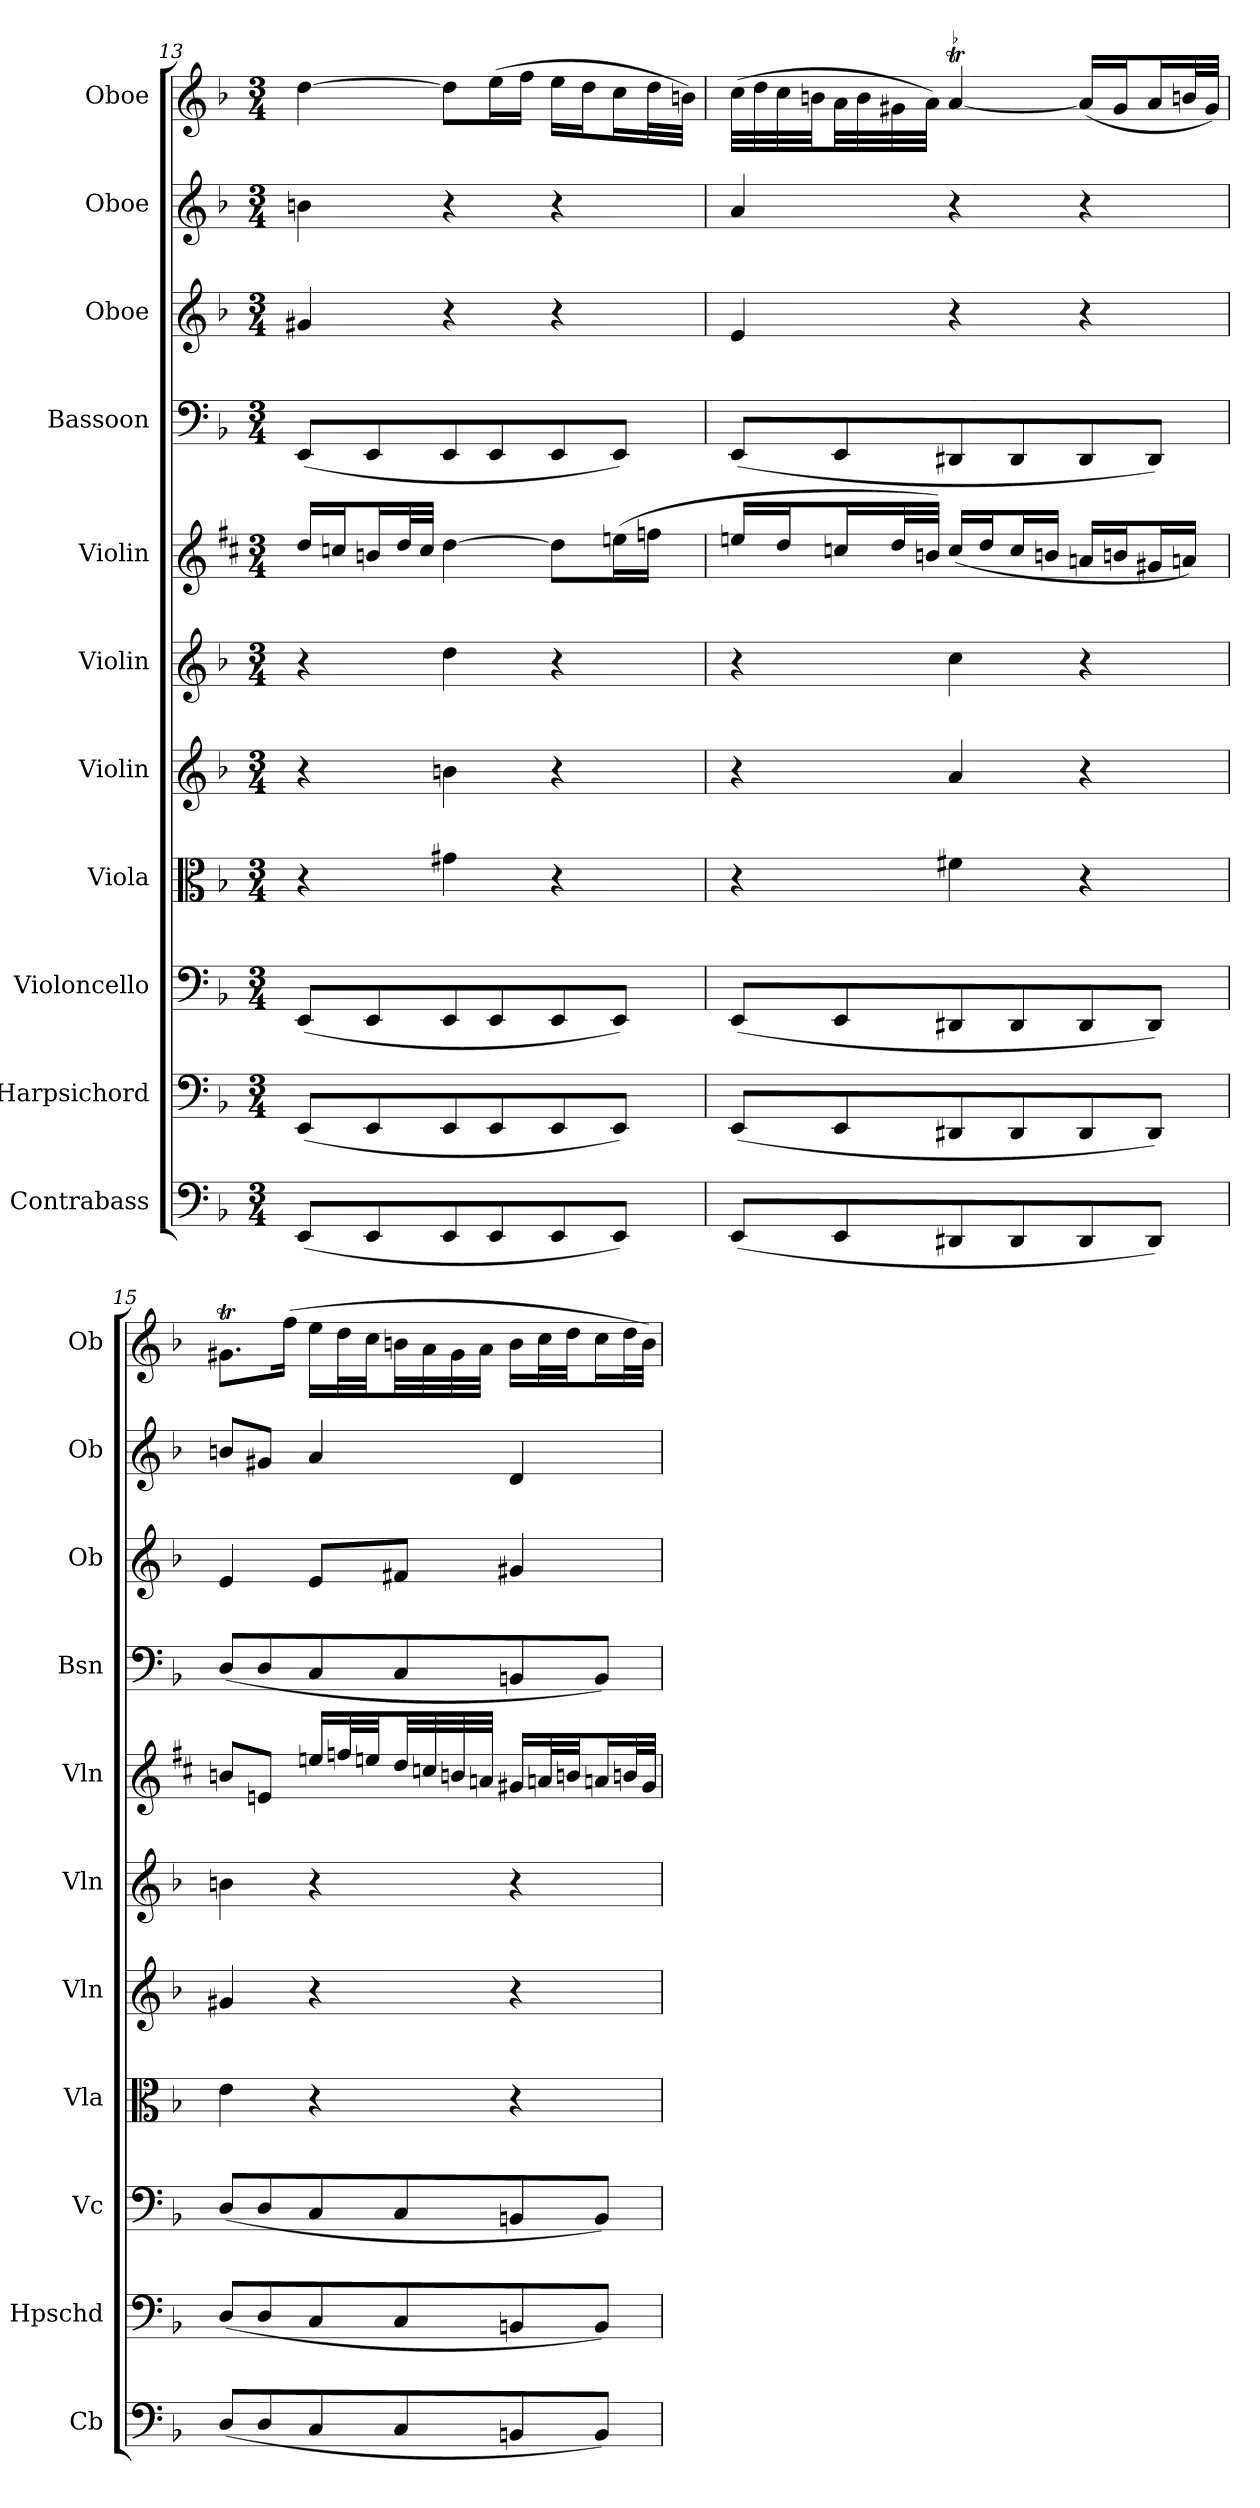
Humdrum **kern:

**kern	**kern	**kern	**kern	**kern	**kern	**kern	**kern	**kern	**kern	**kern
*part11	*part10	*part9	*part8	*part7	*part6	*part5	*part4	*part3	*part2	*part1
*staff11	*staff10	*staff9	*staff8	*staff7	*staff6	*staff5	*staff4	*staff3	*staff2	*staff1
*I"Contrabass	*I"Harpsichord	*I"Violoncello	*I"Viola	*I"Violin	*I"Violin	*I"Violin	*I"Bassoon	*I"Oboe	*I"Oboe	*I"Oboe
*I'Cb	*I'Hpschd	*I'Vc	*I'Vla	*I'Vln	*I'Vln	*I'Vln	*I'Bsn	*I'Ob	*I'Ob	*I'Ob
*clefF4	*clefF4	*clefF4	*clefC3	*clefG2	*clefG2	*clefG2	*clefF4	*clefG2	*clefG2	*clefG2
*ITrd7c12	*	*	*	*	*	*	*	*	*	*
*k[b-]	*k[b-]	*k[b-]	*k[b-]	*k[b-]	*k[b-]	*k[f#c#]	*k[b-]	*k[b-]	*k[b-]	*k[b-]
*d:	*d:	*d:	*d:	*d:	*d:	*b:	*d:	*d:	*d:	*d:
*M3/4	*M3/4	*M3/4	*M3/4	*M3/4	*M3/4	*M3/4	*M3/4	*M3/4	*M3/4	*M3/4
=13	=13	=13	=13	=13	=13	=13	=13	=13	=13	=13
(8EEE/L	(8EE/L	(8EE/L	4r	4r	4r	16dd/LL	(8EE/L	4g#X/	4bn\	[4dd\
.	.	.	.	.	.	16ccn/J	.	.	.	.
8EEE/	8EE/	8EE/	.	.	.	16bn/L	8EE/	.	.	.
.	.	.	.	.	.	32dd/L	.	.	.	.
.	.	.	.	.	.	32cc/JJJ	.	.	.	.
8EEE/	8EE/	8EE/	4g#X\	4bn\	4dd\	[4dd\	8EE/	4r	4r	8dd\L]
8EEE/	8EE/	8EE/	.	.	.	.	8EE/	.	.	(16ee\L
.	.	.	.	.	.	.	.	.	.	16ff\JJ
8EEE/	8EE/	8EE/	4r	4r	4r	8dd\L]	8EE/	4r	4r	16ee\LL
.	.	.	.	.	.	.	.	.	.	16dd\J
8EEE/J)	8EE/J)	8EE/J)	.	.	.	(16een\L	8EE/J)	.	.	16cc\L
.	.	.	.	.	.	16ffn\JJ	.	.	.	32dd\L
.	.	.	.	.	.	.	.	.	.	32bn\JJJ)
=14	=14	=14	=14	=14	=14	=14	=14	=14	=14	=14
(8EEE/L	(8EE/L	(8EE/L	4r	4r	4r	16een/LL	(8EE/L	4e/	4a/	(32cc\LLL
.	.	.	.	.	.	.	.	.	.	32dd\
.	.	.	.	.	.	16dd/J	.	.	.	32cc\
.	.	.	.	.	.	.	.	.	.	32bn\JJ
8EEE/	8EE/	8EE/	.	.	.	16ccn/L	8EE/	.	.	32a\LL
.	.	.	.	.	.	.	.	.	.	32b\
.	.	.	.	.	.	32dd/L	.	.	.	32g#X\
.	.	.	.	.	.	32bn/JJJ)	.	.	.	32a\JJJ)
8DDD#X/	8DD#X/	8DD#X/	4f#X\	4a/	4cc\	(16cc/LL	8DD#X/	4r	4r	[4at/
.	.	.	.	.	.	16dd/J	.	.	.	.
8DDD#/	8DD#/	8DD#/	.	.	.	16cc/L	8DD#/	.	.	.
.	.	.	.	.	.	16bn/JJ	.	.	.	.
8DDD#/	8DD#/	8DD#/	4r	4r	4r	16an/LL	8DD#/	4r	4r	(16a/LL]
.	.	.	.	.	.	16bn/J	.	.	.	16g#/J
8DDD#/J)	8DD#/J)	8DD#/J)	.	.	.	16g#X/L	8DD#/J)	.	.	16a/L
.	.	.	.	.	.	16an/JJ)	.	.	.	32b/L
.	.	.	.	.	.	.	.	.	.	32g#/JJJ)
=15	=15	=15	=15	=15	=15	=15	=15	=15	=15	=15
(8DD/L	(8D/L	(8D/L	4e\	4g#X/	4bn\	8bn/L	(8D/L	4e/	8bn/L	8.g#Xt\L
8DD/	8D/	8D/	.	.	.	8en/J	8D/	.	8g#X/J	.
.	.	.	.	.	.	.	.	.	.	(16ff\Jk
8CC/	8C/	8C/	4r	4r	4r	16een/LL	8C/	8e/L	4a/	16ee\LL
.	.	.	.	.	.	32ffn/L	.	.	.	32dd\L
.	.	.	.	.	.	32een/JJ	.	.	.	32cc\JJ
8CC/	8C/	8C/	.	.	.	32dd/LL	8C/	8f#X/J	.	32bn\LL
.	.	.	.	.	.	32ccn/	.	.	.	32a\
.	.	.	.	.	.	32bn/	.	.	.	32g#\
.	.	.	.	.	.	32an/JJJ	.	.	.	32a\JJJ
8BBBn/	8BBn/	8BBn/	4r	4r	4r	16g#X/LL	8BBn/	4g#X/	4d/	16b\LL
.	.	.	.	.	.	32an/L	.	.	.	32cc\L
.	.	.	.	.	.	32bn/JJ	.	.	.	32dd\JJ
8BBB/J)	8BB/J)	8BB/J)	.	.	.	16an/L	8BB/J)	.	.	16cc\L
.	.	.	.	.	.	32bn/L	.	.	.	32dd\L
.	.	.	.	.	.	32g#/JJJ	.	.	.	32b\JJJ)
=	=	=	=	=	=	=	=	=	=	=
*-	*-	*-	*-	*-	*-	*-	*-	*-	*-	*-
